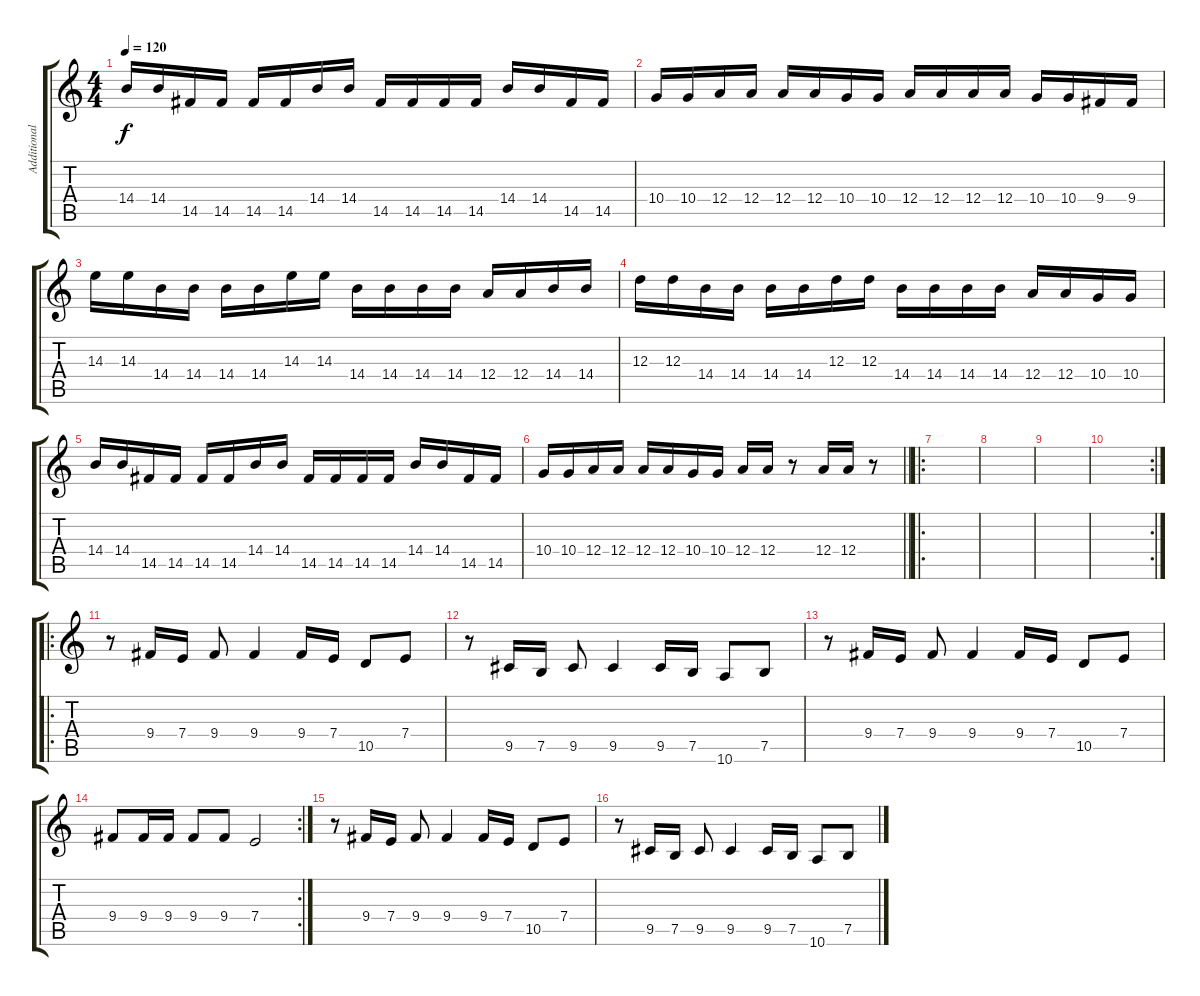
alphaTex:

\track ("Additional Guitar" "Additional") {instrument distortionguitar}
\staff {score tabs}
\tuning (B3 Gb3 D3 A2 E2 B1) {hide}
\ts (4 4)
\tempo 120
\clef g2
\ks c
14.4.16{dy f} 14.4.16 14.5.16 14.5.16 14.5.16 14.5.16 14.4.16 14.4.16 14.5.16 14.5.16 14.5.16 14.5.16 14.4.16 14.4.16 14.5.16 14.5.16 |
10.4.16 10.4.16 12.4.16 12.4.16 12.4.16 12.4.16 10.4.16 10.4.16 12.4.16 12.4.16 12.4.16 12.4.16 10.4.16 10.4.16 9.4.16 9.4.16 |
14.3.16 14.3.16 14.4.16 14.4.16 14.4.16 14.4.16 14.3.16 14.3.16 14.4.16 14.4.16 14.4.16 14.4.16 12.4.16 12.4.16 14.4.16 14.4.16 |
12.3.16 12.3.16 14.4.16 14.4.16 14.4.16 14.4.16 12.3.16 12.3.16 14.4.16 14.4.16 14.4.16 14.4.16 12.4.16 12.4.16 10.4.16 10.4.16 |
14.4.16 14.4.16 14.5.16 14.5.16 14.5.16 14.5.16 14.4.16 14.4.16 14.5.16 14.5.16 14.5.16 14.5.16 14.4.16 14.4.16 14.5.16 14.5.16 |
\barLineRight lightlight
10.4.16 10.4.16 12.4.16 12.4.16 12.4.16 12.4.16 10.4.16 10.4.16 12.4.16 12.4.16 r.8 12.4.16 12.4.16 r.8 |
\ro
|
|
|
\rc 2
|
\ro
r.8 9.4.16 7.4.16 9.4.8 9.4.4 9.4.16 7.4.16 10.5.8 7.4.8 |
r.8 9.5.16 7.5.16 9.5.8 9.5.4 9.5.16 7.5.16 10.6.8 7.5.8 |
r.8 9.4.16 7.4.16 9.4.8 9.4.4 9.4.16 7.4.16 10.5.8 7.4.8 |
\rc 2
9.4.8 9.4.16 9.4.16 9.4.8 9.4.8 7.4.2 |
r.8 9.4.16 7.4.16 9.4.8 9.4.4 9.4.16 7.4.16 10.5.8 7.4.8 |
r.8 9.5.16 7.5.16 9.5.8 9.5.4 9.5.16 7.5.16 10.6.8 7.5.8
